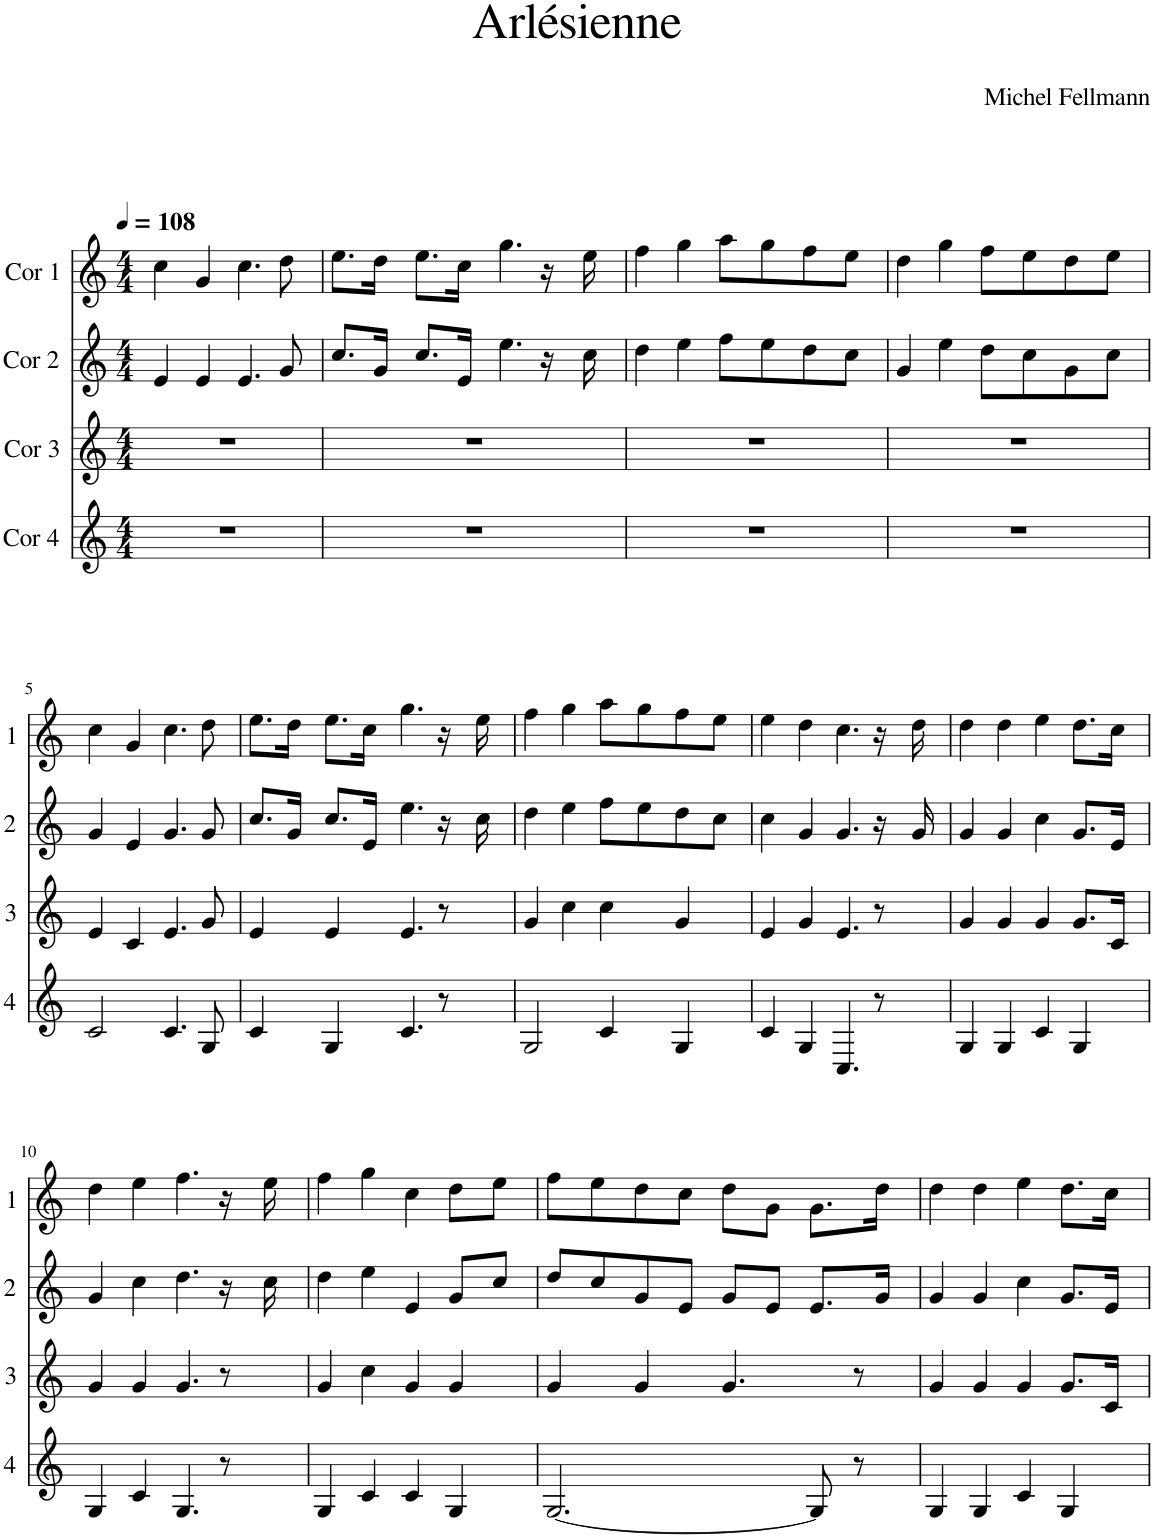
**kern	**kern	**kern	**kern
*part4	*part3	*part2	*part1
*staff4	*staff3	*staff2	*staff1
*I"Cor 4	*I"Cor 3	*I"Cor 2	*I"Cor 1
*clefG2	*clefG2	*clefG2	*clefG2
*Trd4c7	*Trd4c7	*Trd4c7	*Trd4c7
*k[]	*k[]	*k[]	*k[]
*M4/4	*M4/4	*M4/4	*M4/4
*MM108	*MM108	*MM108	*MM108
=1	=1	=1	=1
1r	1r	4e/	4cc\
.	.	4e/	4g/
.	.	4.e/	4.cc\
.	.	8g/	8dd\
=2	=2	=2	=2
1r	1r	8.cc/L	8.ee\L
.	.	16g/Jk	16dd\Jk
.	.	8.cc/L	8.ee\L
.	.	16e/Jk	16cc\Jk
.	.	4.ee\	4.gg\
.	.	16r	16r
.	.	16cc\	16ee\
=3	=3	=3	=3
1r	1r	4dd\	4ff\
.	.	4ee\	4gg\
.	.	8ff\L	8aa\L
.	.	8ee\	8gg\
.	.	8dd\	8ff\
.	.	8cc\J	8ee\J
=4	=4	=4	=4
1r	1r	4g/	4dd\
.	.	4ee\	4gg\
.	.	8dd\L	8ff\L
.	.	8cc\	8ee\
.	.	8g\	8dd\
.	.	8cc\J	8ee\J
!!LO:LB:g=z
=5	=5	=5	=5
2c/	4e/	4g/	4cc\
.	4c/	4e/	4g/
4.c/	4.e/	4.g/	4.cc\
8G/	8g/	8g/	8dd\
=6	=6	=6	=6
4c/	4e/	8.cc/L	8.ee\L
.	.	16g/Jk	16dd\Jk
4G/	4e/	8.cc/L	8.ee\L
.	.	16e/Jk	16cc\Jk
4.c/	4.e/	4.ee\	4.gg\
8r	8r	16r	16r
.	.	16cc\	16ee\
=7	=7	=7	=7
2G/	4g/	4dd\	4ff\
.	4cc\	4ee\	4gg\
4c/	4cc\	8ff\L	8aa\L
.	.	8ee\	8gg\
4G/	4g/	8dd\	8ff\
.	.	8cc\J	8ee\J
=8	=8	=8	=8
4c/	4e/	4cc\	4ee\
4G/	4g/	4g/	4dd\
4.C/	4.e/	4.g/	4.cc\
8r	8r	16r	16r
.	.	16g/	16dd\
=9	=9	=9	=9
4G/	4g/	4g/	4dd\
4G/	4g/	4g/	4dd\
4c/	4g/	4cc\	4ee\
4G/	8.g/L	8.g/L	8.dd\L
.	16c/Jk	16e/Jk	16cc\Jk
!!LO:LB:g=z
=10	=10	=10	=10
4G/	4g/	4g/	4dd\
4c/	4g/	4cc\	4ee\
4.G/	4.g/	4.dd\	4.ff\
8r	8r	16r	16r
.	.	16cc\	16ee\
=11	=11	=11	=11
4G/	4g/	4dd\	4ff\
4c/	4cc\	4ee\	4gg\
4c/	4g/	4e/	4cc\
4G/	4g/	8g/L	8dd\L
.	.	8cc/J	8ee\J
=12	=12	=12	=12
[2.G/	4g/	8dd/L	8ff\L
.	.	8cc/	8ee\
.	4g/	8g/	8dd\
.	.	8e/J	8cc\J
.	4.g/	8g/L	8dd\L
.	.	8e/J	8g\J
8G/]	.	8.e/L	8.g\L
8r	8r	.	.
.	.	16g/Jk	16dd\Jk
=13	=13	=13	=13
4G/	4g/	4g/	4dd\
4G/	4g/	4g/	4dd\
4c/	4g/	4cc\	4ee\
4G/	8.g/L	8.g/L	8.dd\L
.	16c/Jk	16e/Jk	16cc\Jk
=	=	=	=
*-	*-	*-	*-
